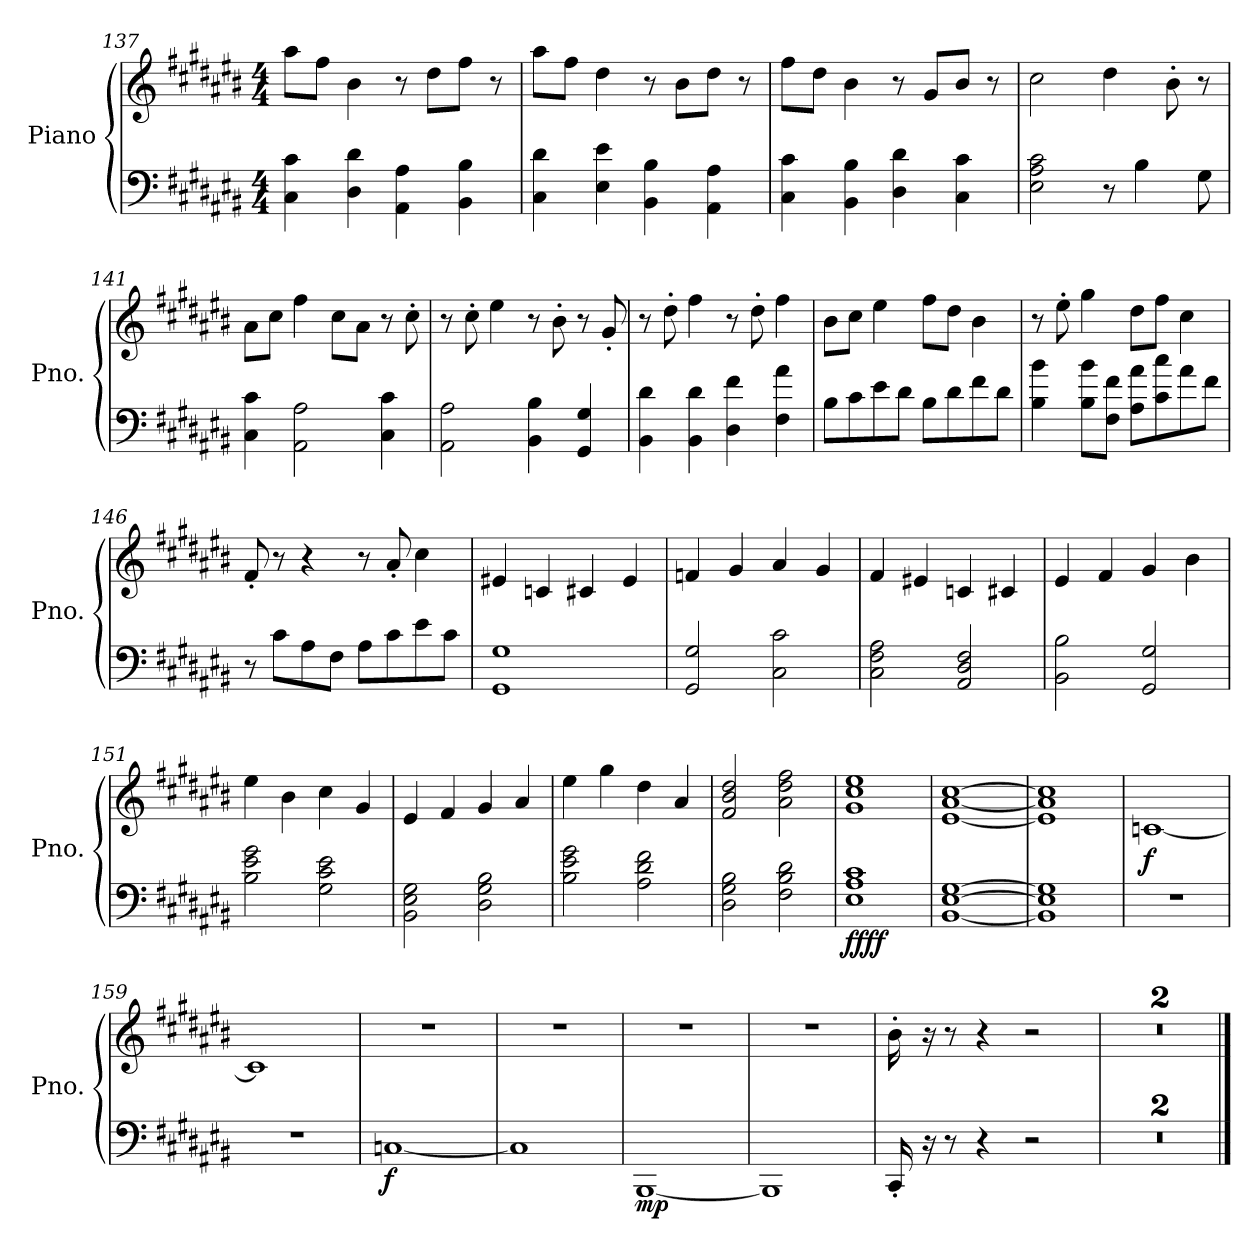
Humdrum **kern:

**kern	**kern	**dynam
*part1	*part1	*part1
*staff2	*staff1	*staff1/2
*I"Piano	*	*
*I'Pno.	*	*
*clefF4	*clefG2	*
*k[f#c#g#d#a#e#b#]	*k[f#c#g#d#a#e#b#]	*
*M4/4	*M4/4	*
=137	=137	=137
4C#\ 4c#\	8aa#\L	.
.	8ff#\J	.
4D#\ 4d#\	4b#\	.
4AA#\ 4A#\	8r	.
.	8dd#\L	.
4BB#\ 4B#\	8ff#\J	.
.	8r	.
=138	=138	=138
4C#\ 4d#\	8aa#\L	.
.	8ff#\J	.
4E#\ 4e#\	4dd#\	.
4BB#\ 4B#\	8r	.
.	8b#\L	.
4AA#\ 4A#\	8dd#\J	.
.	8r	.
=139	=139	=139
4C#\ 4c#\	8ff#\L	.
.	8dd#\J	.
4BB#\ 4B#\	4b#\	.
4D#\ 4d#\	8r	.
.	8g#/L	.
4C#\ 4c#\	8b#/J	.
.	8r	.
=140	=140	=140
2E#\ 2A#\ 2c#\	2cc#\	.
8r	4dd#\	.
4B#\	.	.
.	8b#'\	.
8G#\	8r	.
=141	=141	=141
4C#\ 4c#\	8a#\L	.
.	8cc#\J	.
2AA#\ 2A#\	4ff#\	.
.	8cc#\L	.
.	8a#\J	.
4C#\ 4c#\	8r	.
.	8cc#'\	.
!!LO:LB:g=z
=142	=142	=142
2AA#\ 2A#\	8r	.
.	8cc#'\	.
.	4ee#\	.
4BB#\ 4B#\	8r	.
.	8b#'\	.
4GG#/ 4G#/	8r	.
.	8g#'/	.
=143	=143	=143
4BB#\ 4d#\	8r	.
.	8dd#'\	.
4BB#\ 4d#\	4ff#\	.
4D#\ 4f#\	8r	.
.	8dd#'\	.
4F#\ 4a#\	4ff#\	.
=144	=144	=144
8B#\L	8b#\L	.
8c#\	8cc#\J	.
8e#\	4ee#\	.
8d#\J	.	.
8B#\L	8ff#\L	.
8d#\	8dd#\J	.
8f#\	4b#\	.
8d#\J	.	.
=145	=145	=145
4B#\ 4b#\	8r	.
.	8ee#'\	.
8B#\ 8b#\L	4gg#\	.
8F#\ 8f#\J	.	.
8A#\ 8a#\L	8dd#\L	.
8c#\ 8cc#\	8ff#\J	.
8a#\	4cc#\	.
8f#\J	.	.
!!LO:LB:g=z
=146	=146	=146
8r	8f#'/	.
8c#\L	8r	.
8A#\	4r	.
8F#\J	.	.
8A#\L	8r	.
8c#\	8a#'/	.
8e#\	4cc#\	.
8c#\J	.	.
=147	=147	=147
1GG# 1G#	4e#X/	.
.	4cn/	.
.	4c#X/	.
.	4e#/	.
=148	=148	=148
2GG#/ 2G#/	4fn/	.
.	4g#/	.
2C#\ 2c#\	4a#/	.
.	4g#/	.
=149	=149	=149
2C#\ 2F#\ 2A#\	4f#/	.
.	4e#X/	.
2AA#/ 2D#/ 2F#/	4cn/	.
.	4c#X/	.
=150	=150	=150
2BB#\ 2B#\	4e#/	.
.	4f#/	.
2GG#/ 2G#/	4g#/	.
.	4b#\	.
=151	=151	=151
2B#\ 2e#\ 2g#\	4ee#\	.
.	4b#\	.
2G#\ 2c#\ 2e#\	4cc#\	.
.	4g#/	.
!!LO:LB:g=z
=152	=152	=152
2BB#\ 2E#\ 2G#\	4e#/	.
.	4f#/	.
2D#\ 2G#\ 2B#\	4g#/	.
.	4a#/	.
=153	=153	=153
2B#\ 2e#\ 2g#\	4ee#\	.
.	4gg#\	.
2A#\ 2d#\ 2f#\	4dd#\	.
.	4a#/	.
=154	=154	=154
2D#\ 2G#\ 2B#\	2f#/ 2b#/ 2dd#/	.
2F#\ 2B#\ 2d#\	2a#\ 2dd#\ 2ff#\	.
=155	=155	=155
!	!	!LO:DY:b=2
!	!	!LO:DY:n=1:b
1E# 1A# 1c#	1g# 1cc# 1ee#	ff ff
=156	=156	=156
[1BB# [1E# [1G#	[1e# [1a# [1cc#	.
=157	=157	=157
1BB#] 1E#] 1G#]	1e#] 1a#] 1cc#]	.
=158	=158	=158
!	!	!LO:DY:b
1r	[1cn	f
=159	=159	=159
1r	1c]	.
=160	=160	=160
!	!	!LO:DY:b=2
[1Cn	1r	f
=161	=161	=161
1C]	1r	.
=162	=162	=162
!	!	!LO:DY:b=2
[1BBB#	1r	mp
=163	=163	=163
1BBB#]	1r	.
=164	=164	=164
16CC#'/	16b#'\	.
16r	16r	.
8r	8r	.
4r	4r	.
2r	2r	.
!!LO:LB:g=z
=165	=165	=165
1r	1r	.
=166	=166	=166
1r	1r	.
==	==	==
*-	*-	*-
